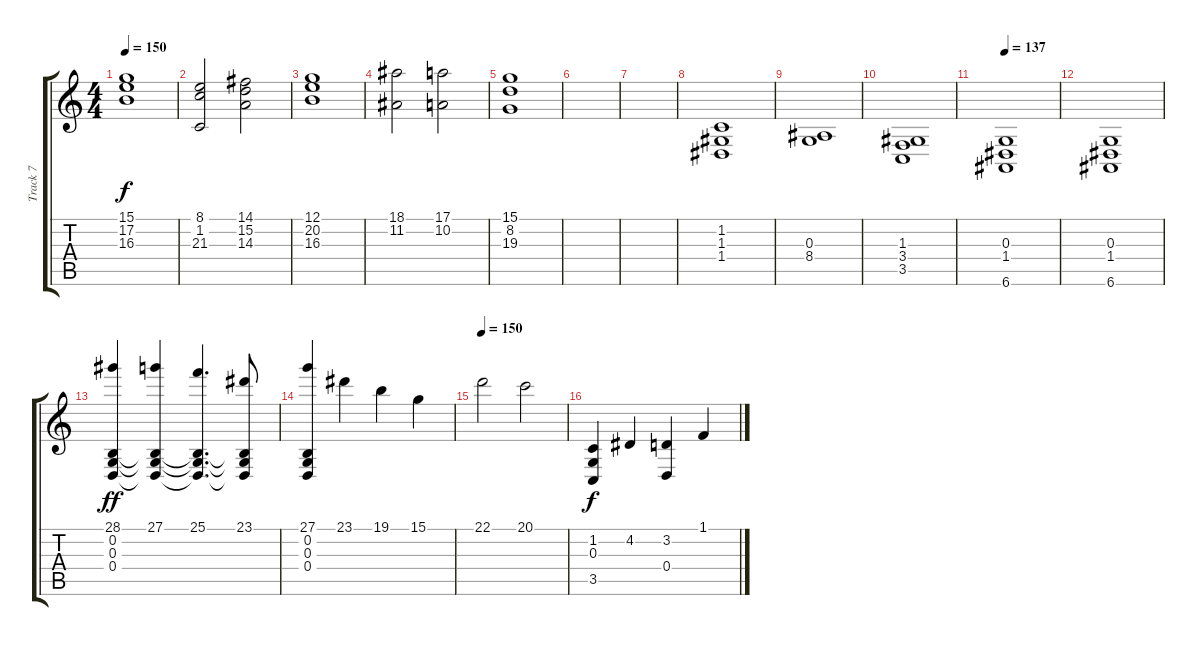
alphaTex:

\track ("Track 7" "Track 7") {instrument stringensemble1}
\staff {score tabs}
\tuning (E4 B3 G3 D3 A2 E2) {hide}
\ts (4 4)
\tempo 150
\clef g2
\ks c
(15.1 17.2 16.3).1{dy f} |
(8.1 1.2 21.3).2 (14.1 15.2 14.3).2 |
(12.1 20.2 16.3).1 |
(18.1 11.2).2 (17.1 10.2).2 |
(15.1 8.2 19.3).1 |
|
|
(1.2 1.3 1.4).1 |
(0.3 8.4).1 |
(1.3 3.4 3.5).1 |
\tempo 137
(0.3 1.4 6.6).1 |
(0.3 1.4 6.6).1 |
(28.1 0.2 0.3 0.4).4{dy ff} (27.1 0.2{t} 0.3{t} 0.4{t}).4 (25.1 0.2{t} 0.3{t} 0.4{t}).4{d} (23.1 0.2{t} 0.3{t} 0.4{t}).8 |
(27.1 0.2 0.3 0.4).4 23.1.4 19.1.4 15.1.4 |
\tempo 150
22.1.2 20.1.2 |
(1.2 0.3 3.5).4{dy f} 4.2.4 (3.2 0.4).4 1.1.4
